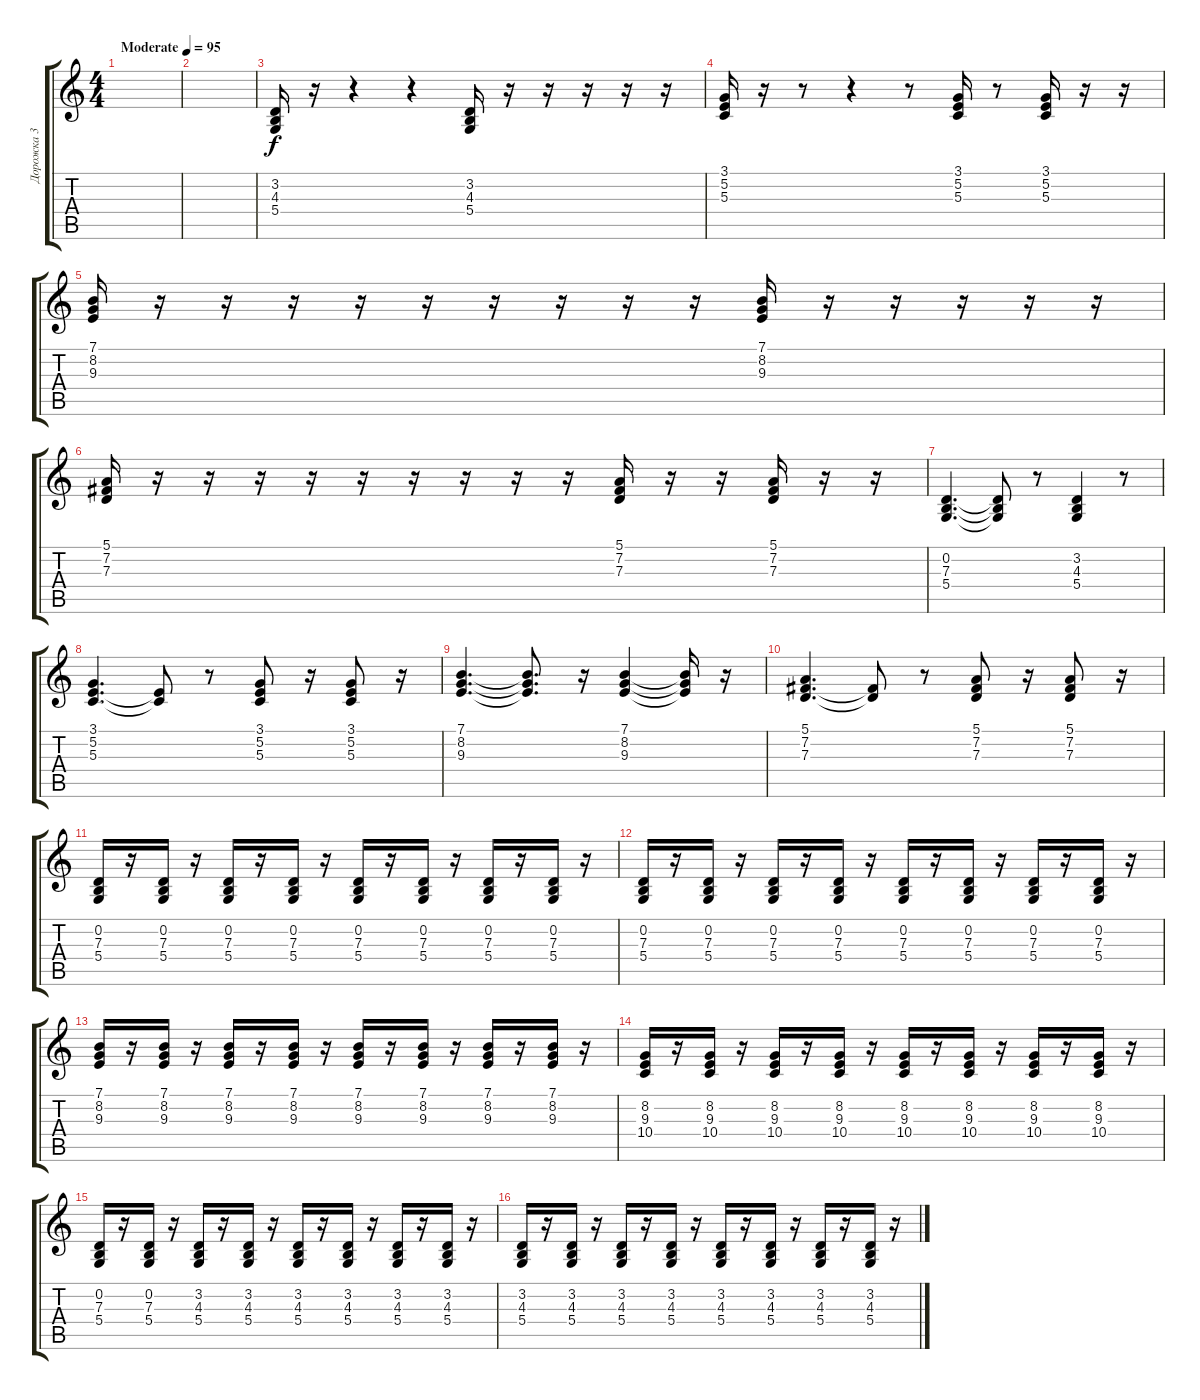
\track ("Дорожка 3" "Дорожка 3") {instrument acousticgrandpiano}
\staff {score tabs}
\tuning (E4 B3 G3 D3 A2 E2) {hide}
\ts (4 4)
\tempo (95 "Moderate")
\clef g2
\ks c
|
|
(3.2 4.3 5.4).16 r.16 r.4 r.4 (3.2 4.3 5.4).16 r.16 r.16 r.16 r.16 r.16 |
(3.1 5.2 5.3).16 r.16 r.8 r.4 r.8 (3.1 5.2 5.3).16 r.8 (3.1 5.2 5.3).16 r.16 r.16 |
(7.1 8.2 9.3).16 r.16 r.16 r.16 r.16 r.16 r.16 r.16 r.16 r.16 (7.1 8.2 9.3).16 r.16 r.16 r.16 r.16 r.16 |
(5.1 7.2 7.3).16 r.16 r.16 r.16 r.16 r.16 r.16 r.16 r.16 r.16 (5.1 7.2 7.3).16 r.16 r.16 (5.1 7.2 7.3).16 r.16 r.16 |
(0.2 7.3 5.4).4{d} (0.2{t} 7.3{t} 5.4{t}).8 r.8 (3.2 4.3 5.4).4 r.8 |
(3.1 5.2 5.3).4{d} (5.2{t} 5.3{t}).8 r.8 (3.1 5.2 5.3).8 r.16 (3.1 5.2 5.3).8 r.16 |
(7.1 8.2 9.3).4{d} (7.1{t} 8.2{t} 9.3{t}).8{d} r.16 (7.1 8.2 9.3).4 (7.1{t} 8.2{t} 9.3{t}).16 r.16 |
(5.1 7.2 7.3).4{d} (7.2{t} 7.3{t}).8 r.8 (5.1 7.2 7.3).8 r.16 (5.1 7.2 7.3).8 r.16 |
(0.2 7.3 5.4).16 r.16 (0.2 7.3 5.4).16 r.16 (0.2 7.3 5.4).16 r.16 (0.2 7.3 5.4).16 r.16 (0.2 7.3 5.4).16 r.16 (0.2 7.3 5.4).16 r.16 (0.2 7.3 5.4).16 r.16 (0.2 7.3 5.4).16 r.16 |
(0.2 7.3 5.4).16 r.16 (0.2 7.3 5.4).16 r.16 (0.2 7.3 5.4).16 r.16 (0.2 7.3 5.4).16 r.16 (0.2 7.3 5.4).16 r.16 (0.2 7.3 5.4).16 r.16 (0.2 7.3 5.4).16 r.16 (0.2 7.3 5.4).16 r.16 |
(7.1 8.2 9.3).16 r.16 (7.1 8.2 9.3).16 r.16 (7.1 8.2 9.3).16 r.16 (7.1 8.2 9.3).16 r.16 (7.1 8.2 9.3).16 r.16 (7.1 8.2 9.3).16 r.16 (7.1 8.2 9.3).16 r.16 (7.1 8.2 9.3).16 r.16 |
(8.2 9.3 10.4).16 r.16 (8.2 9.3 10.4).16 r.16 (8.2 9.3 10.4).16 r.16 (8.2 9.3 10.4).16 r.16 (8.2 9.3 10.4).16 r.16 (8.2 9.3 10.4).16 r.16 (8.2 9.3 10.4).16 r.16 (8.2 9.3 10.4).16 r.16 |
(0.2 7.3 5.4).16 r.16 (0.2 7.3 5.4).16 r.16 (3.2 4.3 5.4).16 r.16 (3.2 4.3 5.4).16 r.16 (3.2 4.3 5.4).16 r.16 (3.2 4.3 5.4).16 r.16 (3.2 4.3 5.4).16 r.16 (3.2 4.3 5.4).16 r.16 |
(3.2 4.3 5.4).16 r.16 (3.2 4.3 5.4).16 r.16 (3.2 4.3 5.4).16 r.16 (3.2 4.3 5.4).16 r.16 (3.2 4.3 5.4).16 r.16 (3.2 4.3 5.4).16 r.16 (3.2 4.3 5.4).16 r.16 (3.2 4.3 5.4).16 r.16
